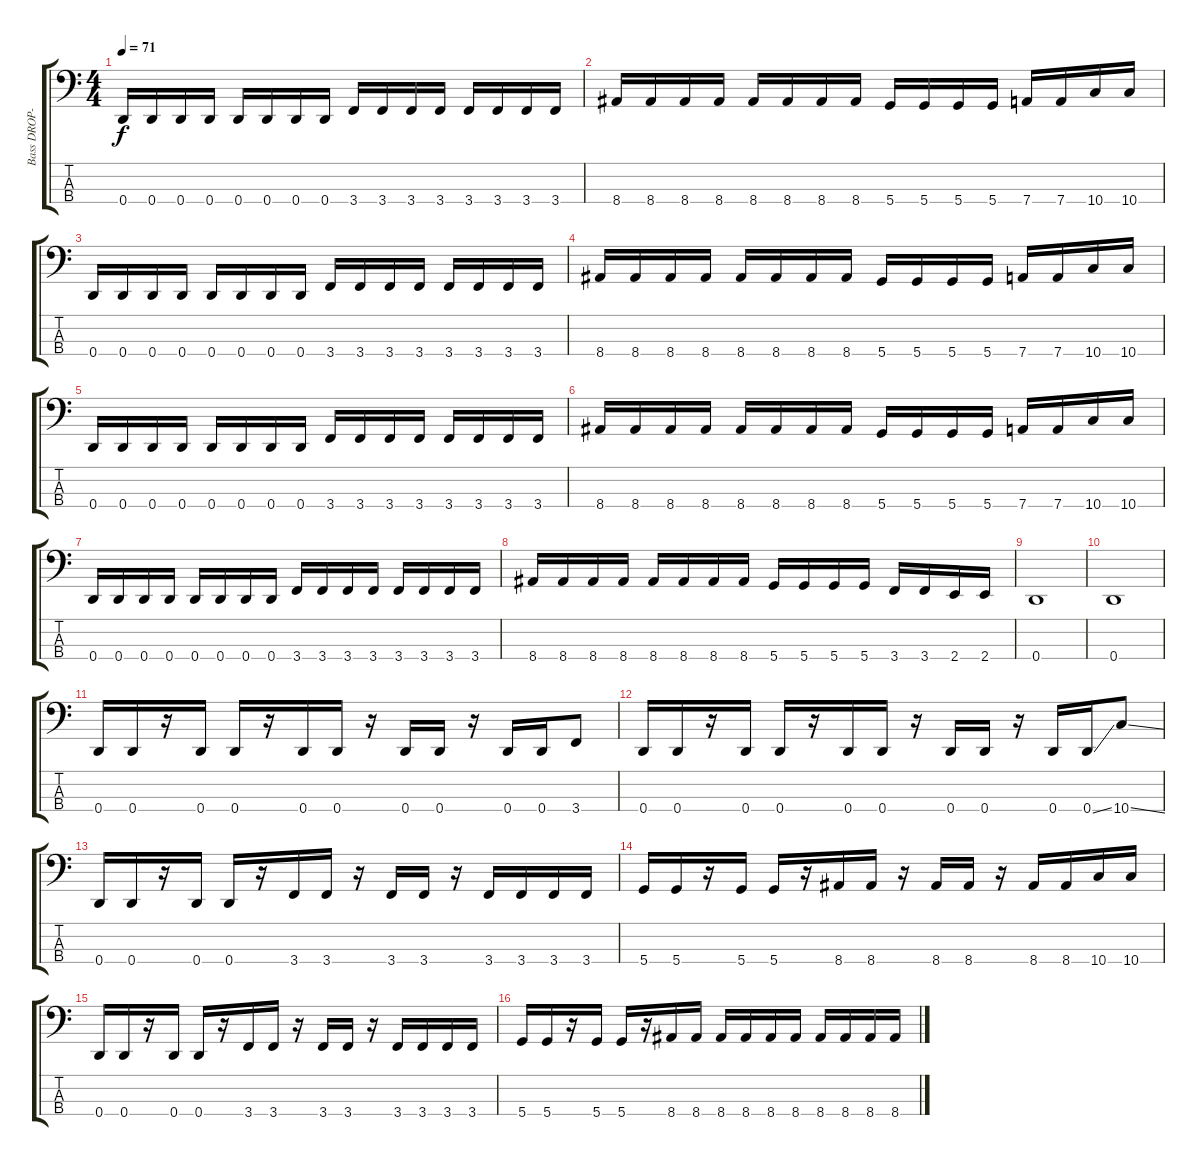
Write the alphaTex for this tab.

\track ("Bass DROP-D" "Bass DROP-") {instrument electricbasspick}
\staff {score tabs}
\tuning (G2 D2 A1 D1) {hide}
\ts (4 4)
\tempo 71
\clef f4
\ks c
0.4.16{dy f} 0.4.16 0.4.16 0.4.16 0.4.16 0.4.16 0.4.16 0.4.16 3.4.16 3.4.16 3.4.16 3.4.16 3.4.16 3.4.16 3.4.16 3.4.16 |
8.4.16 8.4.16 8.4.16 8.4.16 8.4.16 8.4.16 8.4.16 8.4.16 5.4.16 5.4.16 5.4.16 5.4.16 7.4.16 7.4.16 10.4.16 10.4.16 |
0.4.16 0.4.16 0.4.16 0.4.16 0.4.16 0.4.16 0.4.16 0.4.16 3.4.16 3.4.16 3.4.16 3.4.16 3.4.16 3.4.16 3.4.16 3.4.16 |
8.4.16 8.4.16 8.4.16 8.4.16 8.4.16 8.4.16 8.4.16 8.4.16 5.4.16 5.4.16 5.4.16 5.4.16 7.4.16 7.4.16 10.4.16 10.4.16 |
0.4.16 0.4.16 0.4.16 0.4.16 0.4.16 0.4.16 0.4.16 0.4.16 3.4.16 3.4.16 3.4.16 3.4.16 3.4.16 3.4.16 3.4.16 3.4.16 |
8.4.16 8.4.16 8.4.16 8.4.16 8.4.16 8.4.16 8.4.16 8.4.16 5.4.16 5.4.16 5.4.16 5.4.16 7.4.16 7.4.16 10.4.16 10.4.16 |
0.4.16 0.4.16 0.4.16 0.4.16 0.4.16 0.4.16 0.4.16 0.4.16 3.4.16 3.4.16 3.4.16 3.4.16 3.4.16 3.4.16 3.4.16 3.4.16 |
8.4.16 8.4.16 8.4.16 8.4.16 8.4.16 8.4.16 8.4.16 8.4.16 5.4.16 5.4.16 5.4.16 5.4.16 3.4.16 3.4.16 2.4.16 2.4.16 |
0.4.1 |
0.4.1 |
0.4.16 0.4.16 r.16 0.4.16 0.4.16 r.16 0.4.16 0.4.16 r.16 0.4.16 0.4.16 r.16 0.4.16 0.4.16 3.4.8 |
0.4.16 0.4.16 r.16 0.4.16 0.4.16 r.16 0.4.16 0.4.16 r.16 0.4.16 0.4.16 r.16 0.4.16 0.4{ss}.16 10.4{ss}.8 |
0.4.16 0.4.16 r.16 0.4.16 0.4.16 r.16 3.4.16 3.4.16 r.16 3.4.16 3.4.16 r.16 3.4.16 3.4.16 3.4.16 3.4.16 |
5.4.16 5.4.16 r.16 5.4.16 5.4.16 r.16 8.4.16 8.4.16 r.16 8.4.16 8.4.16 r.16 8.4.16 8.4.16 10.4.16 10.4.16 |
0.4.16 0.4.16 r.16 0.4.16 0.4.16 r.16 3.4.16 3.4.16 r.16 3.4.16 3.4.16 r.16 3.4.16 3.4.16 3.4.16 3.4.16 |
5.4.16 5.4.16 r.16 5.4.16 5.4.16 r.16 8.4.16 8.4.16 8.4.16 8.4.16 8.4.16 8.4.16 8.4.16 8.4.16 8.4.16 8.4.16
